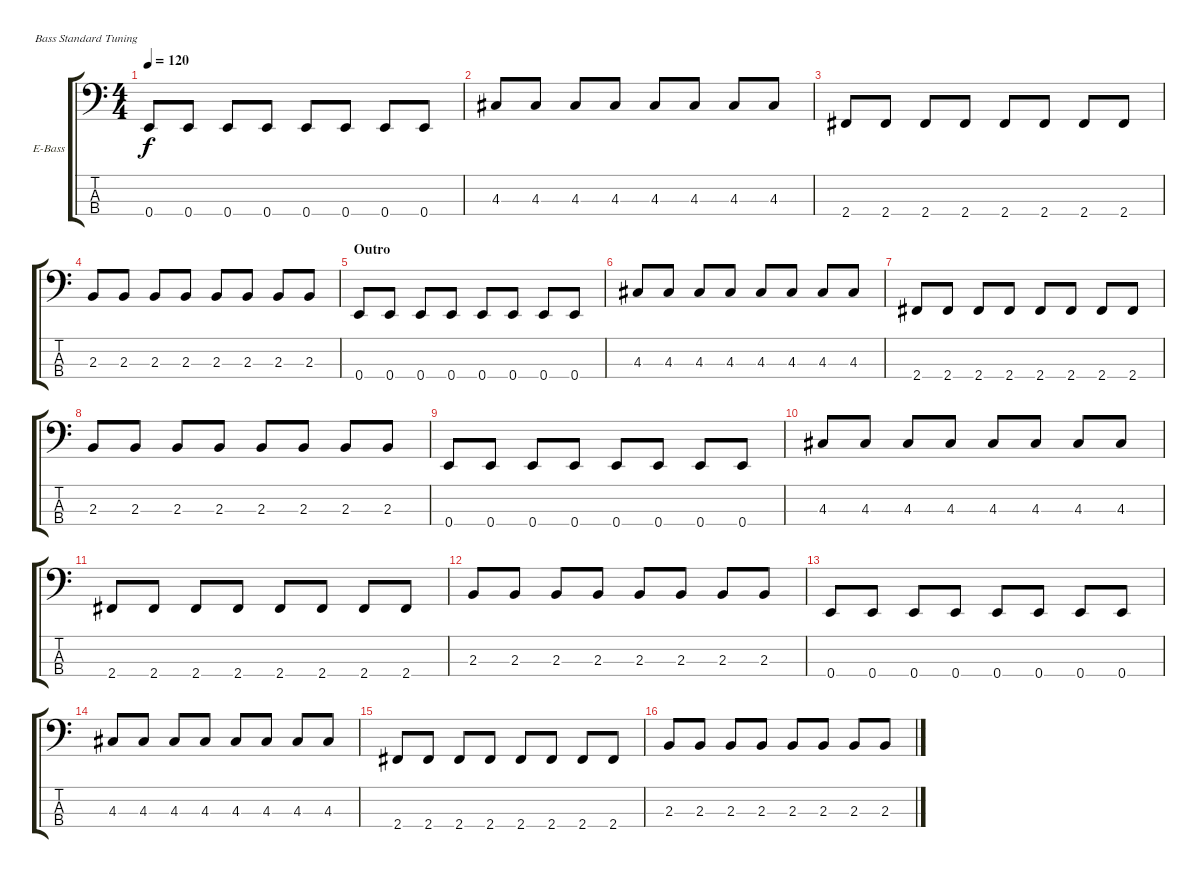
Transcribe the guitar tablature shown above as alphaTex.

\defaultSystemsLayout 4
\bracketExtendMode groupsimilarinstruments
\firstSystemTrackNameOrientation horizontal
\otherSystemsTrackNameOrientation horizontal
\track ("Bass" "E-Bass") {instrument electricbassfinger}
\staff {score tabs}
\tuning (G2 D2 A1 E1)
\ts (4 4)
\tempo 120
\clef f4
\ks c
0.4.8{dy f} 0.4.8 0.4.8 0.4.8 0.4.8 0.4.8 0.4.8 0.4.8 |
4.3.8 4.3.8 4.3.8 4.3.8 4.3.8 4.3.8 4.3.8 4.3.8 |
2.4.8 2.4.8 2.4.8 2.4.8 2.4.8 2.4.8 2.4.8 2.4.8 |
2.3.8 2.3.8 2.3.8 2.3.8 2.3.8 2.3.8 2.3.8 2.3.8 |
\section ("" "Outro")
0.4.8 0.4.8 0.4.8 0.4.8 0.4.8 0.4.8 0.4.8 0.4.8 |
4.3.8 4.3.8 4.3.8 4.3.8 4.3.8 4.3.8 4.3.8 4.3.8 |
2.4.8 2.4.8 2.4.8 2.4.8 2.4.8 2.4.8 2.4.8 2.4.8 |
2.3.8 2.3.8 2.3.8 2.3.8 2.3.8 2.3.8 2.3.8 2.3.8 |
0.4.8 0.4.8 0.4.8 0.4.8 0.4.8 0.4.8 0.4.8 0.4.8 |
4.3.8 4.3.8 4.3.8 4.3.8 4.3.8 4.3.8 4.3.8 4.3.8 |
2.4.8 2.4.8 2.4.8 2.4.8 2.4.8 2.4.8 2.4.8 2.4.8 |
2.3.8 2.3.8 2.3.8 2.3.8 2.3.8 2.3.8 2.3.8 2.3.8 |
0.4.8 0.4.8 0.4.8 0.4.8 0.4.8 0.4.8 0.4.8 0.4.8 |
4.3.8 4.3.8 4.3.8 4.3.8 4.3.8 4.3.8 4.3.8 4.3.8 |
2.4.8 2.4.8 2.4.8 2.4.8 2.4.8 2.4.8 2.4.8 2.4.8 |
2.3.8 2.3.8 2.3.8 2.3.8 2.3.8 2.3.8 2.3.8 2.3.8
